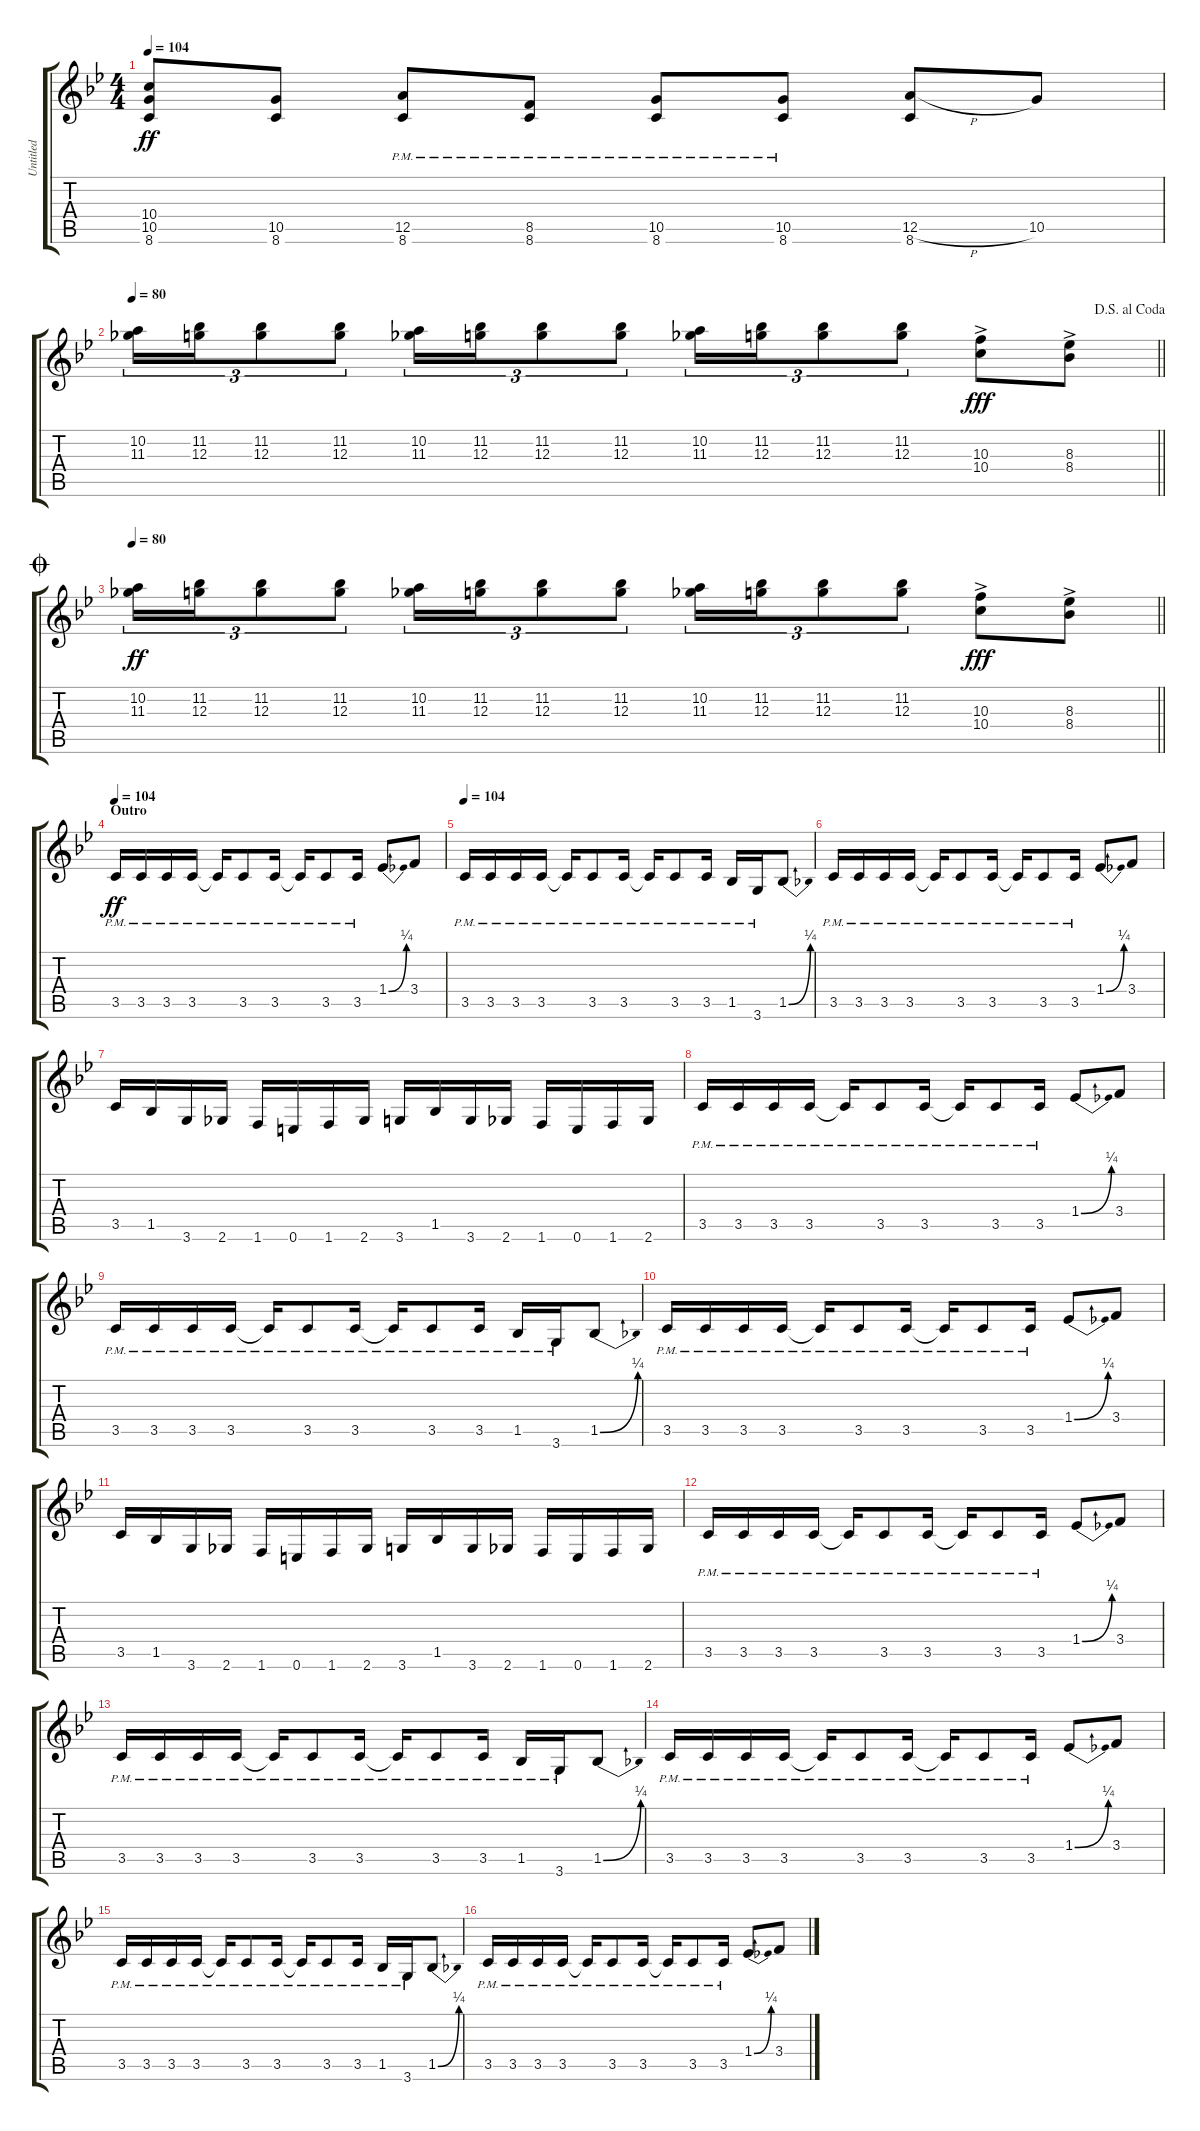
\track ("Untitled" "Untitled") {instrument distortionguitar}
\staff {score tabs}
\tuning (E4 B3 G3 D3 A2 E2) {hide}
\ts (4 4)
\tempo 104
\clef g2
\ks bb
(10.4 10.5 8.6).8{dy ff} (10.5 8.6).8 (12.5{pm} 8.6{pm}).8 (8.5{pm} 8.6{pm}).8 (10.5{pm} 8.6{pm}).8 (10.5{pm} 8.6{pm}).8 (12.5{h} 8.6).8 10.5.8 |
\jump dalsegnoalcoda
\tempo 80
\barLineRight lightlight
(10.2 11.3).16{tu (3 2)} (11.2 12.3).16{tu (3 2)} (11.2 12.3).8{tu (3 2)} (11.2 12.3).8{tu (3 2)} (10.2 11.3).16{tu (3 2)} (11.2 12.3).16{tu (3 2)} (11.2 12.3).8{tu (3 2)} (11.2 12.3).8{tu (3 2)} (10.2 11.3).16{tu (3 2)} (11.2 12.3).16{tu (3 2)} (11.2 12.3).8{tu (3 2)} (11.2 12.3).8{tu (3 2)} (10.3{ac} 10.4{ac}).8{dy fff} (8.3{ac} 8.4{ac}).8 |
\jump coda
\tempo 80
\barLineRight lightlight
(10.2 11.3).16{tu (3 2) dy ff} (11.2 12.3).16{tu (3 2)} (11.2 12.3).8{tu (3 2)} (11.2 12.3).8{tu (3 2)} (10.2 11.3).16{tu (3 2)} (11.2 12.3).16{tu (3 2)} (11.2 12.3).8{tu (3 2)} (11.2 12.3).8{tu (3 2)} (10.2 11.3).16{tu (3 2)} (11.2 12.3).16{tu (3 2)} (11.2 12.3).8{tu (3 2)} (11.2 12.3).8{tu (3 2)} (10.3{ac} 10.4{ac}).8{dy fff} (8.3{ac} 8.4{ac}).8 |
\section ("" "Outro")
\tempo 104
3.5{pm}.16{dy ff} 3.5{pm}.16 3.5{pm}.16 3.5{pm}.16 3.5{pm t}.16 3.5{pm}.8 3.5{pm}.16 3.5{pm t}.16 3.5{pm}.8 3.5{pm}.16 1.4{be (bend 0 0 60 1)}.8 3.4.8 |
\tempo 104
3.5{pm}.16 3.5{pm}.16 3.5{pm}.16 3.5{pm}.16 3.5{pm t}.16 3.5{pm}.8 3.5{pm}.16 3.5{pm t}.16 3.5{pm}.8 3.5{pm}.16 1.5{pm}.16 3.6{pm}.16 1.5{be (bend 0 0 60 1)}.8 |
3.5{pm}.16 3.5{pm}.16 3.5{pm}.16 3.5{pm}.16 3.5{pm t}.16 3.5{pm}.8 3.5{pm}.16 3.5{pm t}.16 3.5{pm}.8 3.5{pm}.16 1.4{be (bend 0 0 60 1)}.8 3.4.8 |
3.5.16 1.5.16 3.6.16 2.6.16 1.6.16 0.6.16 1.6.16 2.6.16 3.6.16 1.5.16 3.6.16 2.6.16 1.6.16 0.6.16 1.6.16 2.6.16 |
3.5{pm}.16 3.5{pm}.16 3.5{pm}.16 3.5{pm}.16 3.5{pm t}.16 3.5{pm}.8 3.5{pm}.16 3.5{pm t}.16 3.5{pm}.8 3.5{pm}.16 1.4{be (bend 0 0 60 1)}.8 3.4.8 |
3.5{pm}.16 3.5{pm}.16 3.5{pm}.16 3.5{pm}.16 3.5{pm t}.16 3.5{pm}.8 3.5{pm}.16 3.5{pm t}.16 3.5{pm}.8 3.5{pm}.16 1.5{pm}.16 3.6{pm}.16 1.5{be (bend 0 0 60 1)}.8 |
3.5{pm}.16 3.5{pm}.16 3.5{pm}.16 3.5{pm}.16 3.5{pm t}.16 3.5{pm}.8 3.5{pm}.16 3.5{pm t}.16 3.5{pm}.8 3.5{pm}.16 1.4{be (bend 0 0 60 1)}.8 3.4.8 |
3.5.16 1.5.16 3.6.16 2.6.16 1.6.16 0.6.16 1.6.16 2.6.16 3.6.16 1.5.16 3.6.16 2.6.16 1.6.16 0.6.16 1.6.16 2.6.16 |
3.5{pm}.16 3.5{pm}.16 3.5{pm}.16 3.5{pm}.16 3.5{pm t}.16 3.5{pm}.8 3.5{pm}.16 3.5{pm t}.16 3.5{pm}.8 3.5{pm}.16 1.4{be (bend 0 0 60 1)}.8 3.4.8 |
3.5{pm}.16 3.5{pm}.16 3.5{pm}.16 3.5{pm}.16 3.5{pm t}.16 3.5{pm}.8 3.5{pm}.16 3.5{pm t}.16 3.5{pm}.8 3.5{pm}.16 1.5{pm}.16 3.6{pm}.16 1.5{be (bend 0 0 60 1)}.8 |
3.5{pm}.16 3.5{pm}.16 3.5{pm}.16 3.5{pm}.16 3.5{pm t}.16 3.5{pm}.8 3.5{pm}.16 3.5{pm t}.16 3.5{pm}.8 3.5{pm}.16 1.4{be (bend 0 0 60 1)}.8 3.4.8 |
3.5{pm}.16 3.5{pm}.16 3.5{pm}.16 3.5{pm}.16 3.5{pm t}.16 3.5{pm}.8 3.5{pm}.16 3.5{pm t}.16 3.5{pm}.8 3.5{pm}.16 1.5{pm}.16 3.6{pm}.16 1.5{be (bend 0 0 60 1)}.8 |
3.5{pm}.16 3.5{pm}.16 3.5{pm}.16 3.5{pm}.16 3.5{pm t}.16 3.5{pm}.8 3.5{pm}.16 3.5{pm t}.16 3.5{pm}.8 3.5{pm}.16 1.4{be (bend 0 0 60 1)}.8 3.4.8
